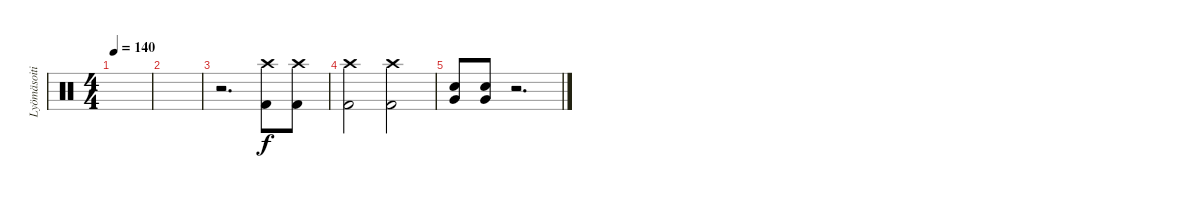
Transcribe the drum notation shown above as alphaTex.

\track ("Lyömäsoitin" "Lyömäsoiti") {instrument percussion}
\staff {score}
\articulation defaults
\ts (4 4)
\tempo 140
\clef neutral
\ks c
|
|
r.2{d} ("Crash high (hit)" "Kick (hit) 2").8 ("Crash high (hit)" "Kick (hit) 2").8 |
("Crash high (hit)" "Kick (hit) 2").2 ("Crash high (hit)" "Kick (hit) 2").2 |
("Very Low Tom (hit)" "Electric Snare (hit)").8 ("Very Low Tom (hit)" "Electric Snare (hit)").8 r.2{d}
